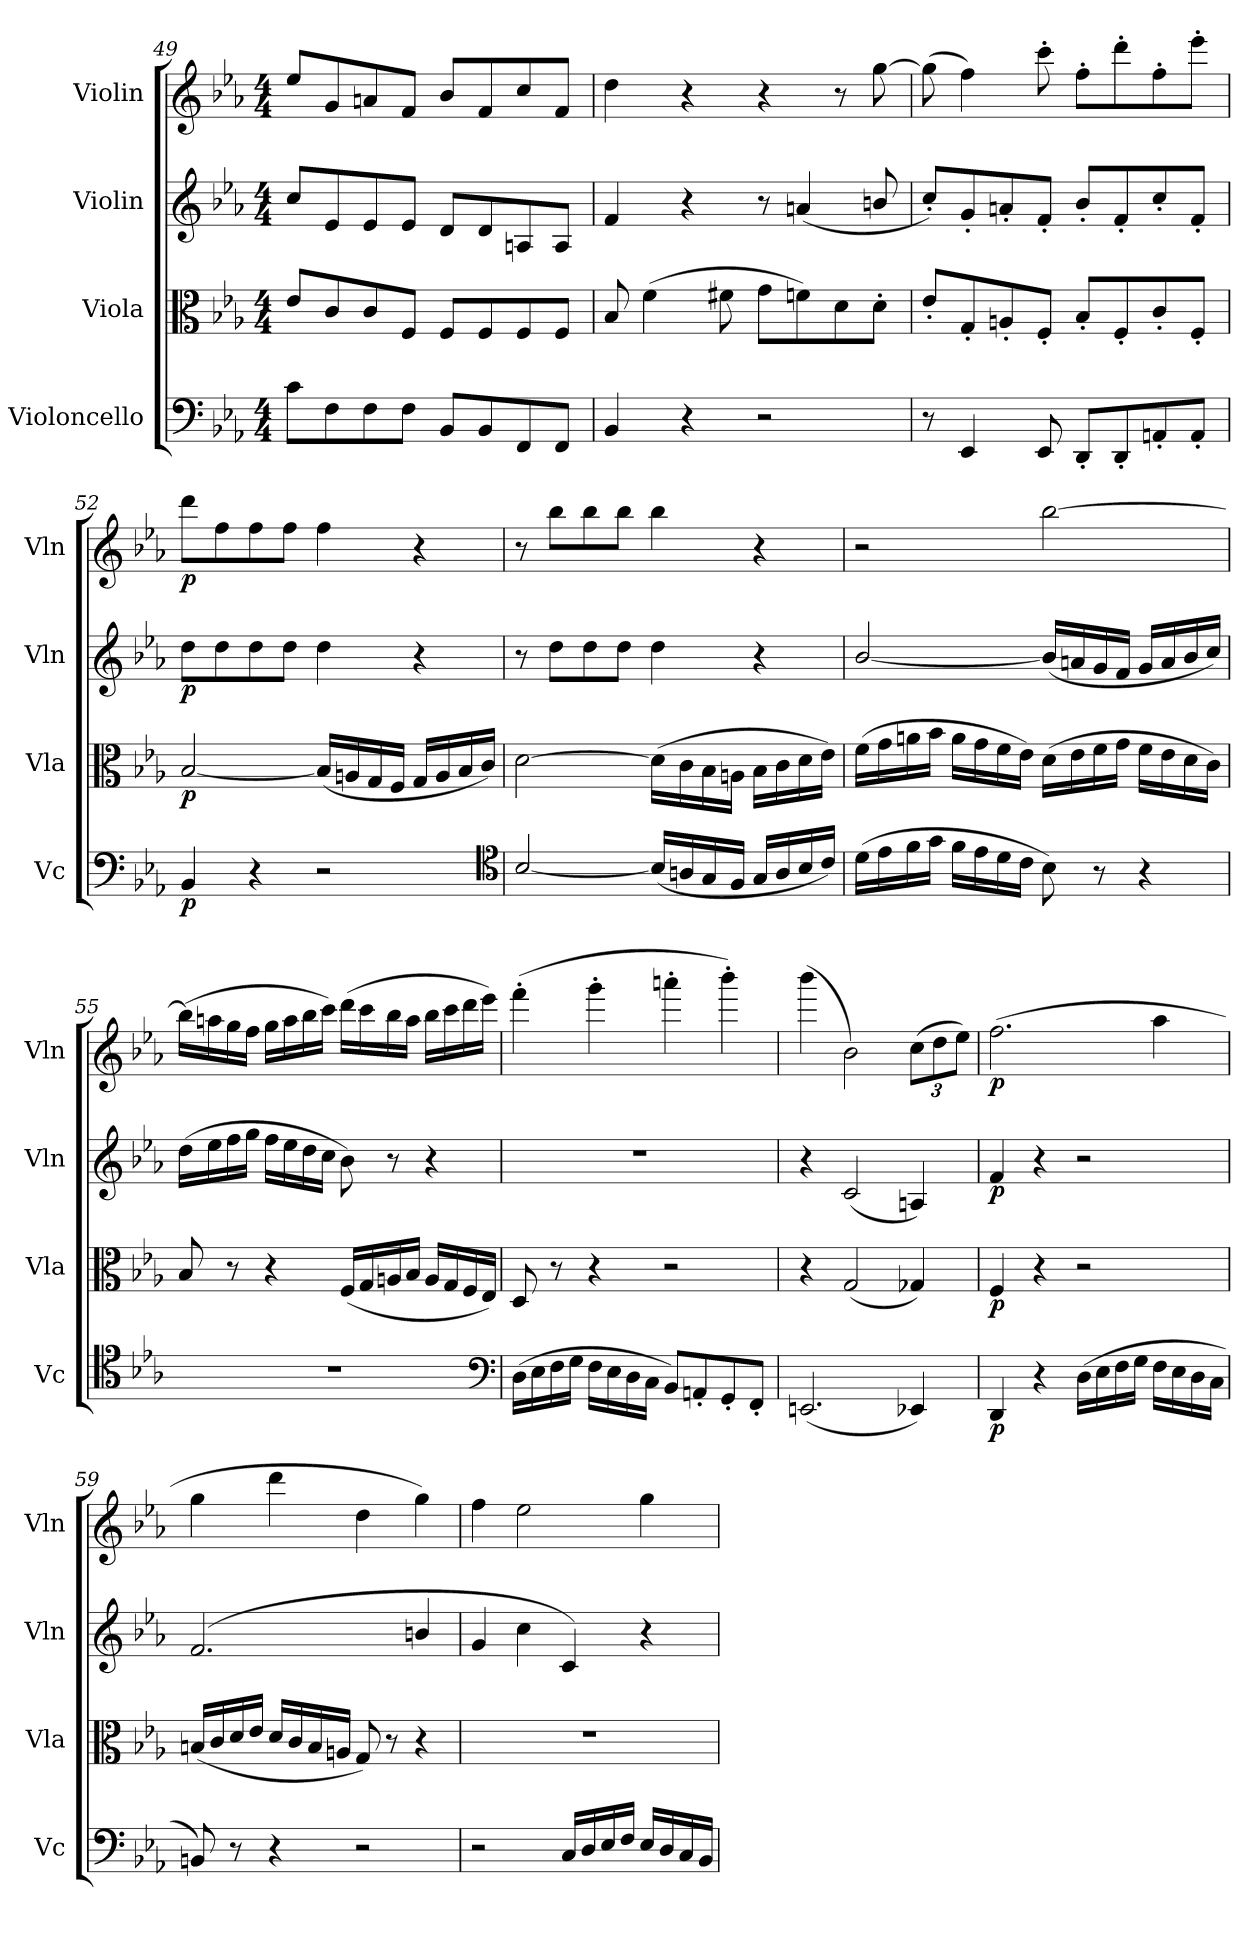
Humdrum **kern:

**kern	**dynam	**kern	**dynam	**kern	**dynam	**kern	**dynam
*part4	*part4	*part3	*part3	*part2	*part2	*part1	*part1
*staff4	*staff4	*staff3	*staff3	*staff2	*staff2	*staff1	*staff1
*I"Violoncello	*	*I"Viola	*	*I"Violin	*	*I"Violin	*
*I'Vc	*	*I'Vla	*	*I'Vln	*	*I'Vln	*
*clefF4	*	*clefC3	*	*clefG2	*	*clefG2	*
*k[b-e-a-]	*	*k[b-e-a-]	*	*k[b-e-a-]	*	*k[b-e-a-]	*
*E-:	*	*E-:	*	*E-:	*	*E-:	*
*M4/4	*	*M4/4	*	*M4/4	*	*M4/4	*
=49	=49	=49	=49	=49	=49	=49	=49
8c\L	.	8e-/L	.	8cc/L	.	8ee-/L	.
8F\	.	8c/	.	8e-/	.	8g/	.
8F\	.	8c/	.	8e-/	.	8an/	.
8F\J	.	8F/J	.	8e-/J	.	8f/J	.
8BB-/L	.	8F/L	.	8d/L	.	8b-/L	.
8BB-/	.	8F/	.	8d/	.	8f/	.
8FF/	.	8F/	.	8An/	.	8cc/	.
8FF/J	.	8F/J	.	8A/J	.	8f/J	.
=50	=50	=50	=50	=50	=50	=50	=50
4BB-/	.	8B-/	.	4f/	.	4dd\	.
.	.	(4f\	.	.	.	.	.
4r	.	.	.	4r	.	4r	.
.	.	8f#X\	.	.	.	.	.
2r	.	8g\L	.	8r	.	4r	.
.	.	8fn\)	.	(4an/	.	.	.
.	.	8d\	.	.	.	8r	.
.	.	8d'\J	.	8bn/	.	[8gg\	.
=51	=51	=51	=51	=51	=51	=51	=51
8r	.	8e-'/L	.	8cc'/L)	.	(8gg\]	.
4EE-/	.	8G'/	.	8g'/	.	4ff\)	.
.	.	8An'/	.	8an'/	.	.	.
8EE-/	.	8F'/J	.	8f'/J	.	8ccc'\	.
8DD'/L	.	8B-'/L	.	8b-'/L	.	8ff'\L	.
8DD'/	.	8F'/	.	8f'/	.	8ddd'\	.
8AAn'/	.	8c'/	.	8cc'/	.	8ff'\	.
8AA'/J	.	8F'/J	.	8f'/J	.	8eee-'\J	.
=52	=52	=52	=52	=52	=52	=52	=52
4BB-/	p	[2B-/	p	8dd\L	p	8ddd\L	p
.	.	.	.	8dd\	.	8ff\	.
4r	.	.	.	8dd\	.	8ff\	.
.	.	.	.	8dd\J	.	8ff\J	.
2r	.	(16B-/LL]	.	4dd\	.	4ff\	.
.	.	16An/	.	.	.	.	.
.	.	16G/	.	.	.	.	.
.	.	16F/JJ	.	.	.	.	.
.	.	16G/LL	.	4r	.	4r	.
.	.	16A/	.	.	.	.	.
.	.	16B-/	.	.	.	.	.
.	.	16c/JJ)	.	.	.	.	.
*clefC4	*	*	*	*	*	*	*
=53	=53	=53	=53	=53	=53	=53	=53
[2B-/	.	[2d\	.	8r	.	8r	.
.	.	.	.	8dd\L	.	8bb-\L	.
.	.	.	.	8dd\	.	8bb-\	.
.	.	.	.	8dd\J	.	8bb-\J	.
(16B-/LL]	.	(16d\LL]	.	4dd\	.	4bb-\	.
16An/	.	16c\	.	.	.	.	.
16G/	.	16B-\	.	.	.	.	.
16F/JJ	.	16An\JJ	.	.	.	.	.
16G/LL	.	16B-\LL	.	4r	.	4r	.
16A/	.	16c\	.	.	.	.	.
16B-/	.	16d\	.	.	.	.	.
16c/JJ)	.	16e-\JJ)	.	.	.	.	.
=54	=54	=54	=54	=54	=54	=54	=54
(16d\LL	.	(16f\LL	.	[2b-/	.	2r	.
16e-\	.	16g\	.	.	.	.	.
16f\	.	16an\	.	.	.	.	.
16g\JJ	.	16b-\JJ	.	.	.	.	.
16f\LL	.	16a\LL	.	.	.	.	.
16e-\	.	16g\	.	.	.	.	.
16d\	.	16f\	.	.	.	.	.
16c\JJ	.	16e-\JJ)	.	.	.	.	.
8B-\)	.	(16d\LL	.	(16b-/LL]	.	[2bb-\	.
.	.	16e-\	.	16an/	.	.	.
8r	.	16f\	.	16g/	.	.	.
.	.	16g\JJ	.	16f/JJ	.	.	.
4r	.	16f\LL	.	16g/LL	.	.	.
.	.	16e-\	.	16a/	.	.	.
.	.	16d\	.	16b-/	.	.	.
.	.	16c\JJ)	.	16cc/JJ)	.	.	.
=55	=55	=55	=55	=55	=55	=55	=55
1r	.	8B-/	.	(16dd\LL	.	(16bb-\LL]	.
.	.	.	.	16ee-\	.	16aan\	.
.	.	8r	.	16ff\	.	16gg\	.
.	.	.	.	16gg\JJ	.	16ff\JJ	.
.	.	4r	.	16ff\LL	.	16gg\LL	.
.	.	.	.	16ee-\	.	16aa\	.
.	.	.	.	16dd\	.	16bb-\	.
.	.	.	.	16cc\JJ	.	16ccc\JJ)	.
.	.	(16F/LL	.	8b-\)	.	(16ddd\LL	.
.	.	16G/	.	.	.	16ccc\	.
.	.	16An/	.	8r	.	16bb-\	.
.	.	16B-/JJ	.	.	.	16aa\JJ	.
.	.	16A/LL	.	4r	.	16bb-\LL	.
.	.	16G/	.	.	.	16ccc\	.
.	.	16F/	.	.	.	16ddd\	.
.	.	16E-/JJ)	.	.	.	16eee-\JJ)	.
*clefF4	*	*	*	*	*	*	*
=56	=56	=56	=56	=56	=56	=56	=56
(16D\LL	.	8D/	.	1r	.	(4fff'\	.
16E-\	.	.	.	.	.	.	.
16F\	.	8r	.	.	.	.	.
16G\JJ	.	.	.	.	.	.	.
16F\LL	.	4r	.	.	.	4ggg'\	.
16E-\	.	.	.	.	.	.	.
16D\	.	.	.	.	.	.	.
16C\JJ	.	.	.	.	.	.	.
8BB-/L)	.	2r	.	.	.	4aaan'\	.
8AAn'/	.	.	.	.	.	.	.
8GG'/	.	.	.	.	.	4bbb-'\)	.
8FF'/J	.	.	.	.	.	.	.
=57	=57	=57	=57	=57	=57	=57	=57
(2.EEn/	.	4r	.	4r	.	(4bbb-\	.
.	.	(2G/	.	(2c/	.	2b-\)	.
4EE-X/)	.	4G-X/)	.	4An/)	.	(12cc\L	.
.	.	.	.	.	.	12dd\	.
.	.	.	.	.	.	12ee-\J)	.
=58	=58	=58	=58	=58	=58	=58	=58
4DD/	p	4F/	p	4f/	p	(2.ff\	p
4r	.	4r	.	4r	.	.	.
(16D\LL	.	2r	.	2r	.	.	.
16E-\	.	.	.	.	.	.	.
16F\	.	.	.	.	.	.	.
16G\JJ	.	.	.	.	.	.	.
16F\LL	.	.	.	.	.	4aa-\	.
16E-\	.	.	.	.	.	.	.
16D\	.	.	.	.	.	.	.
16C\JJ	.	.	.	.	.	.	.
=59	=59	=59	=59	=59	=59	=59	=59
8BBn/)	.	(16Bn/LL	.	(2.f/	.	4gg\	.
.	.	16c/	.	.	.	.	.
8r	.	16d/	.	.	.	.	.
.	.	16e-/JJ	.	.	.	.	.
4r	.	16d/LL	.	.	.	4ddd\	.
.	.	16c/	.	.	.	.	.
.	.	16B/	.	.	.	.	.
.	.	16An/JJ	.	.	.	.	.
2r	.	8G/)	.	.	.	4dd\	.
.	.	8r	.	.	.	.	.
.	.	4r	.	4bn/	.	4gg\)	.
=60	=60	=60	=60	=60	=60	=60	=60
2r	.	1r	.	4g/	.	4ff\	.
.	.	.	.	4cc\	.	2ee-\	.
16C/LL	.	.	.	4c/)	.	.	.
16D/	.	.	.	.	.	.	.
16E-/	.	.	.	.	.	.	.
16F/JJ	.	.	.	.	.	.	.
16E-/LL	.	.	.	4r	.	4gg\	.
16D/	.	.	.	.	.	.	.
16C/	.	.	.	.	.	.	.
16BB-/JJ	.	.	.	.	.	.	.
=	=	=	=	=	=	=	=
*-	*-	*-	*-	*-	*-	*-	*-
